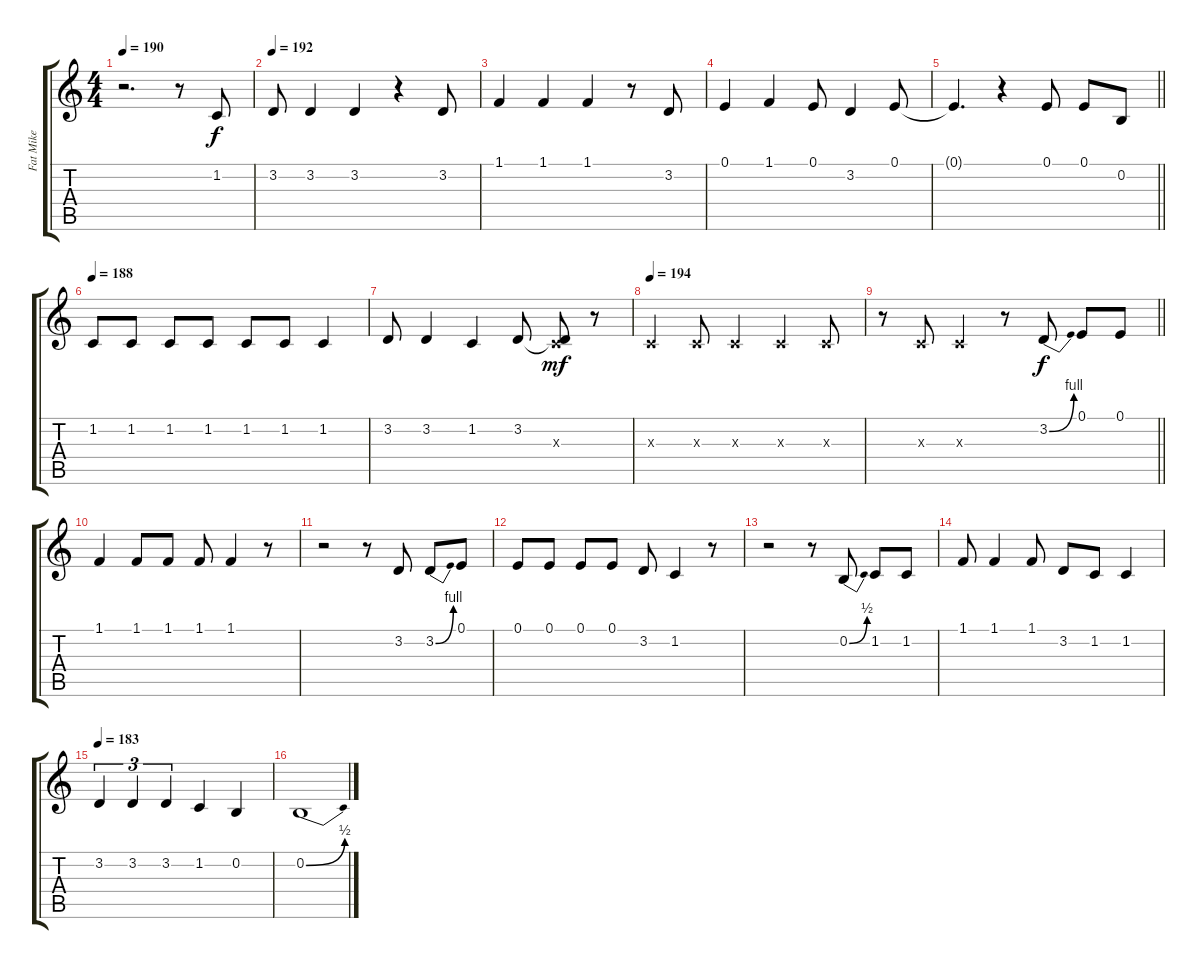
\track ("Fat Mike" "Fat Mike") {instrument bassoon}
\staff {score tabs}
\tuning (E4 B3 G3 D3 A2 E2) {hide}
\ts (4 4)
\tempo 190
\clef g2
\ks c
r.2{d dy f} r.8 1.2.8 |
\tempo 192
3.2.8 3.2.4 3.2.4 r.4 3.2.8 |
1.1.4 1.1.4 1.1.4 r.8 3.2.8 |
0.1.4 1.1.4 0.1.8 3.2.4 0.1.8 |
\barLineRight lightlight
0.1{t}.4{d} r.4 0.1.8 0.1.8 0.2.8 |
\section ("" "")
\tempo 188
1.2.8 1.2.8 1.2.8 1.2.8 1.2.8 1.2.8 1.2.4 |
3.2.8 3.2.4 1.2.4 3.2.8 (3.2{t} 5.3{x}).8{dy mf} r.8 |
\tempo 194
5.3{x}.4 5.3{x}.8 5.3{x}.4 5.3{x}.4 5.3{x}.8 |
\barLineRight lightlight
r.8 5.3{x}.8 5.3{x}.4 r.8 3.2{be (bend 0 0 60 4)}.8{dy f} 0.1.8 0.1.8 |
\section ("" "")
1.1.4 1.1.8 1.1.8 1.1.8 1.1.4 r.8 |
r.2 r.8 3.2.8 3.2{be (bend 0 0 60 4)}.8 0.1.8 |
0.1.8 0.1.8 0.1.8 0.1.8 3.2.8 1.2.4 r.8 |
r.2 r.8 0.2{be (bend 0 0 60 2)}.8 1.2.8 1.2.8 |
1.1.8 1.1.4 1.1.8 3.2.8 1.2.8 1.2.4 |
\tempo 183
3.2.4{tu (3 2)} 3.2.4{tu (3 2)} 3.2.4{tu (3 2)} 1.2.4 0.2.4 |
0.2{be (bend 0 0 60 2)}.1
